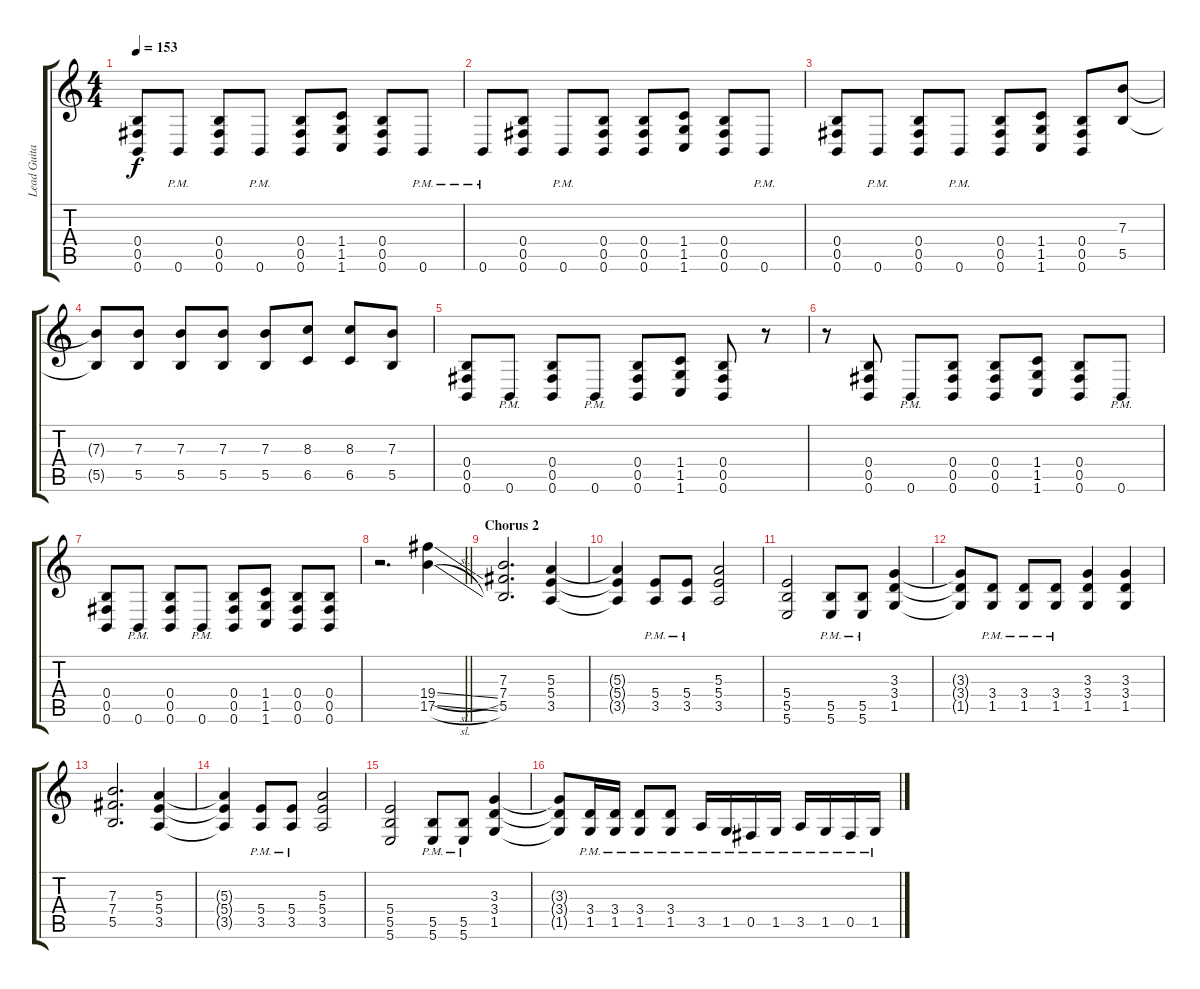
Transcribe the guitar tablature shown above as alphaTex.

\track ("Lead Guitar" "Lead Guita") {instrument distortionguitar}
\staff {score tabs}
\tuning (Db4 Ab3 E3 B2 Gb2 B1) {hide}
\ts (4 4)
\tempo 153
\clef g2
\ks c
(0.4 0.5 0.6).8{dy f} 0.6{pm}.8 (0.4 0.5 0.6).8 0.6{pm}.8 (0.4 0.5 0.6).8 (1.4 1.5 1.6).8 (0.4 0.5 0.6).8 0.6{pm}.8 |
0.6{pm}.8 (0.4 0.5 0.6).8 0.6{pm}.8 (0.4 0.5 0.6).8 (0.4 0.5 0.6).8 (1.4 1.5 1.6).8 (0.4 0.5 0.6).8 0.6{pm}.8 |
(0.4 0.5 0.6).8 0.6{pm}.8 (0.4 0.5 0.6).8 0.6{pm}.8 (0.4 0.5 0.6).8 (1.4 1.5 1.6).8 (0.4 0.5 0.6).8 (7.3 5.5).8 |
(7.3{t} 5.5{t}).8 (7.3 5.5).8 (7.3 5.5).8 (7.3 5.5).8 (7.3 5.5).8 (8.3 6.5).8 (8.3 6.5).8 (7.3 5.5).8 |
(0.4 0.5 0.6).8 0.6{pm}.8 (0.4 0.5 0.6).8 0.6{pm}.8 (0.4 0.5 0.6).8 (1.4 1.5 1.6).8 (0.4 0.5 0.6).8 r.8 |
r.8 (0.4 0.5 0.6).8 0.6{pm}.8 (0.4 0.5 0.6).8 (0.4 0.5 0.6).8 (1.4 1.5 1.6).8 (0.4 0.5 0.6).8 0.6{pm}.8 |
(0.4 0.5 0.6).8 0.6{pm}.8 (0.4 0.5 0.6).8 0.6{pm}.8 (0.4 0.5 0.6).8 (1.4 1.5 1.6).8 (0.4 0.5 0.6).8 (0.4 0.5 0.6).8 |
\barLineRight lightlight
r.2{d} (19.4{sl} 17.5{sl}).4 |
\section ("" "Chorus 2")
(7.3 7.4 5.5).2{d} (5.3 5.4 3.5).4 |
(5.3{t} 5.4{t} 3.5{t}).4 (5.4{pm} 3.5{pm}).8 (5.4{pm} 3.5{pm}).8 (5.3 5.4 3.5).2 |
(5.4 5.5 5.6).2 (5.5{pm} 5.6{pm}).8 (5.5{pm} 5.6{pm}).8 (3.3 3.4 1.5).4 |
(3.3{t} 3.4{t} 1.5{t}).8 (3.4{pm} 1.5{pm}).8 (3.4{pm} 1.5{pm}).8 (3.4{pm} 1.5{pm}).8 (3.3 3.4 1.5).4 (3.3 3.4 1.5).4 |
(7.3 7.4 5.5).2{d} (5.3 5.4 3.5).4 |
(5.3{t} 5.4{t} 3.5{t}).4 (5.4{pm} 3.5{pm}).8 (5.4{pm} 3.5{pm}).8 (5.3 5.4 3.5).2 |
(5.4 5.5 5.6).2 (5.5{pm} 5.6{pm}).8 (5.5{pm} 5.6{pm}).8 (3.3 3.4 1.5).4 |
(3.3{t} 3.4{t} 1.5{t}).8 (3.4{pm} 1.5{pm}).16 (3.4{pm} 1.5{pm}).16 (3.4{pm} 1.5{pm}).8 (3.4{pm} 1.5{pm}).8 3.5{pm}.16 1.5{pm}.16 0.5{pm}.16 1.5{pm}.16 3.5{pm}.16 1.5{pm}.16 0.5{pm}.16 1.5{pm}.16
